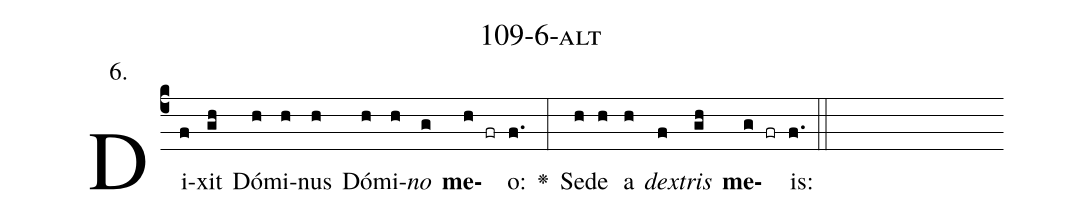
name: 109-6-alt;
annotation: 6.;
%%
(c4)Di(f)xit(gh) Dó(h)mi(h)nus(h) Dó(h)mi(h)<i>no</i>(g) <b>me</b>(h fr)o:(f.) <v>\greheightstar</v>(:) Se(h)de(h) a(h) <i>dex</i>(f)<i>tris</i>(gh) <b>me</b>(g fr)is:(f.) (::)


%E(h) u(h) o(f) u(gh) a(g) e.(f.) (::)
